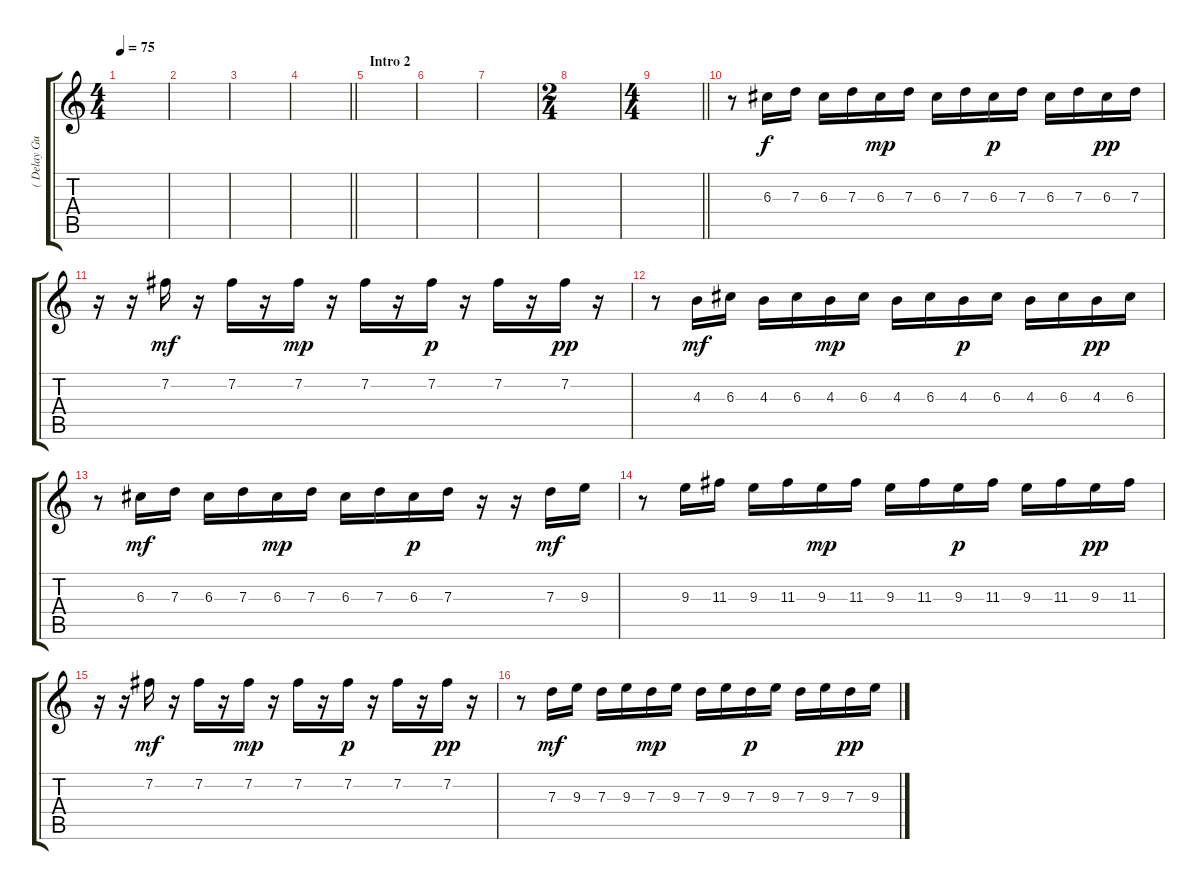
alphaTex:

\track ("( Delay Guitar )" "( Delay Gu") {instrument acousticguitarsteel}
\staff {score tabs}
\tuning (E4 B3 G3 D3 A2 E2) {hide}
\ts (4 4)
\tempo 75
\clef g2
\ks c
|
|
|
\barLineRight lightlight
|
\section ("" "Intro 2")
|
|
|
\ts (2 4)
|
\ts (4 4)
\barLineRight lightlight
|
r.8 6.3.16 7.3.16 6.3.16 7.3.16 6.3.16{dy mp} 7.3.16 6.3.16 7.3.16 6.3.16{dy p} 7.3.16 6.3.16 7.3.16 6.3.16{dy pp} 7.3.16 |
r.16 r.16 7.2.16{dy mf} r.16 7.2.16 r.16 7.2.16{dy mp} r.16 7.2.16 r.16 7.2.16{dy p} r.16 7.2.16 r.16 7.2.16{dy pp} r.16 |
r.8 4.3.16{dy mf} 6.3.16 4.3.16 6.3.16 4.3.16{dy mp} 6.3.16 4.3.16 6.3.16 4.3.16{dy p} 6.3.16 4.3.16 6.3.16 4.3.16{dy pp} 6.3.16 |
r.8 6.3.16{dy mf} 7.3.16 6.3.16 7.3.16 6.3.16{dy mp} 7.3.16 6.3.16 7.3.16 6.3.16{dy p} 7.3.16 r.16 r.16 7.3.16{dy mf} 9.3.16 |
r.8 9.3.16 11.3.16 9.3.16 11.3.16 9.3.16{dy mp} 11.3.16 9.3.16 11.3.16 9.3.16{dy p} 11.3.16 9.3.16 11.3.16 9.3.16{dy pp} 11.3.16 |
r.16 r.16 7.2.16{dy mf} r.16 7.2.16 r.16 7.2.16{dy mp} r.16 7.2.16 r.16 7.2.16{dy p} r.16 7.2.16 r.16 7.2.16{dy pp} r.16 |
r.8 7.3.16{dy mf} 9.3.16 7.3.16 9.3.16 7.3.16{dy mp} 9.3.16 7.3.16 9.3.16 7.3.16{dy p} 9.3.16 7.3.16 9.3.16 7.3.16{dy pp} 9.3.16
